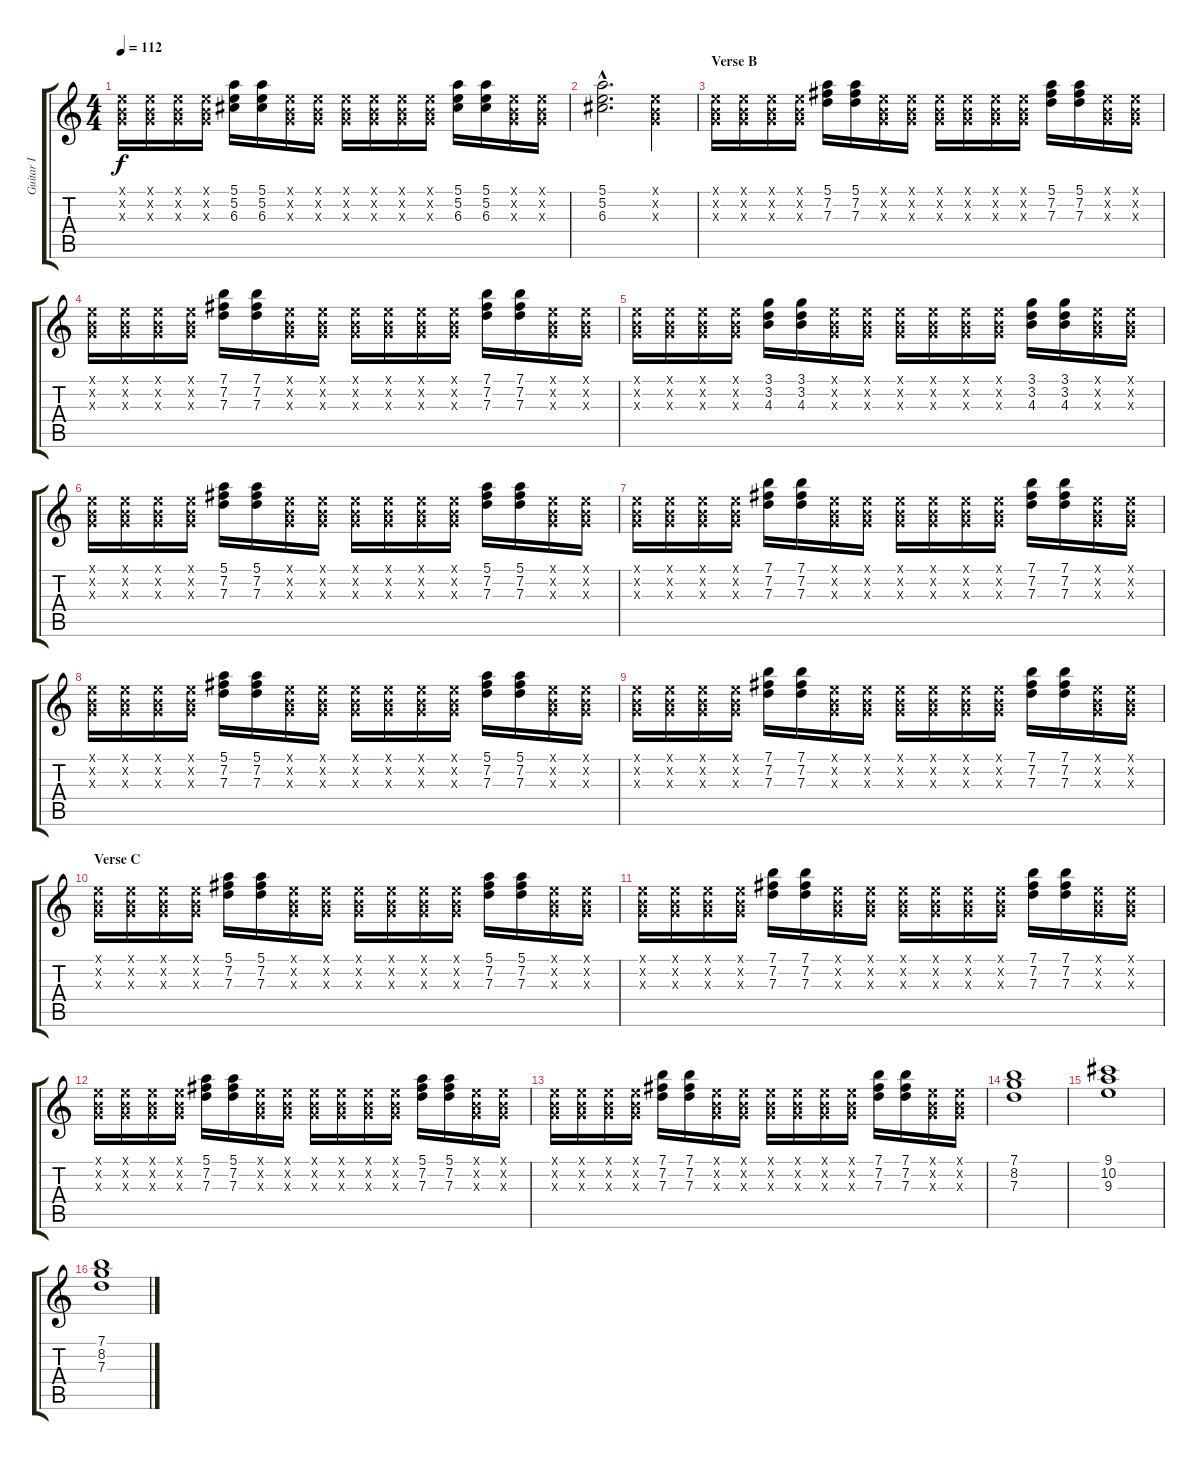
\track ("Guitar I" "Guitar I") {instrument distortionguitar}
\staff {score tabs}
\tuning (E4 B3 G3 D3 A2 E2) {hide}
\ts (4 4)
\tempo 112
\clef g2
\ks c
(0.1{x} 0.2{x} 0.3{x}).16{dy f} (0.1{x} 0.2{x} 0.3{x}).16 (0.1{x} 0.2{x} 0.3{x}).16 (0.1{x} 0.2{x} 0.3{x}).16 (5.1 5.2 6.3).16 (5.1 5.2 6.3).16 (0.1{x} 0.2{x} 0.3{x}).16 (0.1{x} 0.2{x} 0.3{x}).16 (0.1{x} 0.2{x} 0.3{x}).16 (0.1{x} 0.2{x} 0.3{x}).16 (0.1{x} 0.2{x} 0.3{x}).16 (0.1{x} 0.2{x} 0.3{x}).16 (5.1 5.2 6.3).16 (5.1 5.2 6.3).16 (0.1{x} 0.2{x} 0.3{x}).16 (0.1{x} 0.2{x} 0.3{x}).16 |
(5.1{hac} 5.2{hac} 6.3{hac}).2{d} (0.1{x} 0.2{x} 0.3{x}).4 |
\section ("" "Verse B")
(0.1{x} 0.2{x} 0.3{x}).16 (0.1{x} 0.2{x} 0.3{x}).16 (0.1{x} 0.2{x} 0.3{x}).16 (0.1{x} 0.2{x} 0.3{x}).16 (5.1 7.2 7.3).16 (5.1 7.2 7.3).16 (0.1{x} 0.2{x} 0.3{x}).16 (0.1{x} 0.2{x} 0.3{x}).16 (0.1{x} 0.2{x} 0.3{x}).16 (0.1{x} 0.2{x} 0.3{x}).16 (0.1{x} 0.2{x} 0.3{x}).16 (0.1{x} 0.2{x} 0.3{x}).16 (5.1 7.2 7.3).16 (5.1 7.2 7.3).16 (0.1{x} 0.2{x} 0.3{x}).16 (0.1{x} 0.2{x} 0.3{x}).16 |
(0.1{x} 0.2{x} 0.3{x}).16 (0.1{x} 0.2{x} 0.3{x}).16 (0.1{x} 0.2{x} 0.3{x}).16 (0.1{x} 0.2{x} 0.3{x}).16 (7.1 7.2 7.3).16 (7.1 7.2 7.3).16 (0.1{x} 0.2{x} 0.3{x}).16 (0.1{x} 0.2{x} 0.3{x}).16 (0.1{x} 0.2{x} 0.3{x}).16 (0.1{x} 0.2{x} 0.3{x}).16 (0.1{x} 0.2{x} 0.3{x}).16 (0.1{x} 0.2{x} 0.3{x}).16 (7.1 7.2 7.3).16 (7.1 7.2 7.3).16 (0.1{x} 0.2{x} 0.3{x}).16 (0.1{x} 0.2{x} 0.3{x}).16 |
(0.1{x} 0.2{x} 0.3{x}).16 (0.1{x} 0.2{x} 0.3{x}).16 (0.1{x} 0.2{x} 0.3{x}).16 (0.1{x} 0.2{x} 0.3{x}).16 (3.1 3.2 4.3).16 (3.1 3.2 4.3).16 (0.1{x} 0.2{x} 0.3{x}).16 (0.1{x} 0.2{x} 0.3{x}).16 (0.1{x} 0.2{x} 0.3{x}).16 (0.1{x} 0.2{x} 0.3{x}).16 (0.1{x} 0.2{x} 0.3{x}).16 (0.1{x} 0.2{x} 0.3{x}).16 (3.1 3.2 4.3).16 (3.1 3.2 4.3).16 (0.1{x} 0.2{x} 0.3{x}).16 (0.1{x} 0.2{x} 0.3{x}).16 |
(0.1{x} 0.2{x} 0.3{x}).16 (0.1{x} 0.2{x} 0.3{x}).16 (0.1{x} 0.2{x} 0.3{x}).16 (0.1{x} 0.2{x} 0.3{x}).16 (5.1 7.2 7.3).16 (5.1 7.2 7.3).16 (0.1{x} 0.2{x} 0.3{x}).16 (0.1{x} 0.2{x} 0.3{x}).16 (0.1{x} 0.2{x} 0.3{x}).16 (0.1{x} 0.2{x} 0.3{x}).16 (0.1{x} 0.2{x} 0.3{x}).16 (0.1{x} 0.2{x} 0.3{x}).16 (5.1 7.2 7.3).16 (5.1 7.2 7.3).16 (0.1{x} 0.2{x} 0.3{x}).16 (0.1{x} 0.2{x} 0.3{x}).16 |
(0.1{x} 0.2{x} 0.3{x}).16 (0.1{x} 0.2{x} 0.3{x}).16 (0.1{x} 0.2{x} 0.3{x}).16 (0.1{x} 0.2{x} 0.3{x}).16 (7.1 7.2 7.3).16 (7.1 7.2 7.3).16 (0.1{x} 0.2{x} 0.3{x}).16 (0.1{x} 0.2{x} 0.3{x}).16 (0.1{x} 0.2{x} 0.3{x}).16 (0.1{x} 0.2{x} 0.3{x}).16 (0.1{x} 0.2{x} 0.3{x}).16 (0.1{x} 0.2{x} 0.3{x}).16 (7.1 7.2 7.3).16 (7.1 7.2 7.3).16 (0.1{x} 0.2{x} 0.3{x}).16 (0.1{x} 0.2{x} 0.3{x}).16 |
(0.1{x} 0.2{x} 0.3{x}).16 (0.1{x} 0.2{x} 0.3{x}).16 (0.1{x} 0.2{x} 0.3{x}).16 (0.1{x} 0.2{x} 0.3{x}).16 (5.1 7.2 7.3).16 (5.1 7.2 7.3).16 (0.1{x} 0.2{x} 0.3{x}).16 (0.1{x} 0.2{x} 0.3{x}).16 (0.1{x} 0.2{x} 0.3{x}).16 (0.1{x} 0.2{x} 0.3{x}).16 (0.1{x} 0.2{x} 0.3{x}).16 (0.1{x} 0.2{x} 0.3{x}).16 (5.1 7.2 7.3).16 (5.1 7.2 7.3).16 (0.1{x} 0.2{x} 0.3{x}).16 (0.1{x} 0.2{x} 0.3{x}).16 |
(0.1{x} 0.2{x} 0.3{x}).16 (0.1{x} 0.2{x} 0.3{x}).16 (0.1{x} 0.2{x} 0.3{x}).16 (0.1{x} 0.2{x} 0.3{x}).16 (7.1 7.2 7.3).16 (7.1 7.2 7.3).16 (0.1{x} 0.2{x} 0.3{x}).16 (0.1{x} 0.2{x} 0.3{x}).16 (0.1{x} 0.2{x} 0.3{x}).16 (0.1{x} 0.2{x} 0.3{x}).16 (0.1{x} 0.2{x} 0.3{x}).16 (0.1{x} 0.2{x} 0.3{x}).16 (7.1 7.2 7.3).16 (7.1 7.2 7.3).16 (0.1{x} 0.2{x} 0.3{x}).16 (0.1{x} 0.2{x} 0.3{x}).16 |
\section ("" "Verse C")
(0.1{x} 0.2{x} 0.3{x}).16 (0.1{x} 0.2{x} 0.3{x}).16 (0.1{x} 0.2{x} 0.3{x}).16 (0.1{x} 0.2{x} 0.3{x}).16 (5.1 7.2 7.3).16 (5.1 7.2 7.3).16 (0.1{x} 0.2{x} 0.3{x}).16 (0.1{x} 0.2{x} 0.3{x}).16 (0.1{x} 0.2{x} 0.3{x}).16 (0.1{x} 0.2{x} 0.3{x}).16 (0.1{x} 0.2{x} 0.3{x}).16 (0.1{x} 0.2{x} 0.3{x}).16 (5.1 7.2 7.3).16 (5.1 7.2 7.3).16 (0.1{x} 0.2{x} 0.3{x}).16 (0.1{x} 0.2{x} 0.3{x}).16 |
(0.1{x} 0.2{x} 0.3{x}).16 (0.1{x} 0.2{x} 0.3{x}).16 (0.1{x} 0.2{x} 0.3{x}).16 (0.1{x} 0.2{x} 0.3{x}).16 (7.1 7.2 7.3).16 (7.1 7.2 7.3).16 (0.1{x} 0.2{x} 0.3{x}).16 (0.1{x} 0.2{x} 0.3{x}).16 (0.1{x} 0.2{x} 0.3{x}).16 (0.1{x} 0.2{x} 0.3{x}).16 (0.1{x} 0.2{x} 0.3{x}).16 (0.1{x} 0.2{x} 0.3{x}).16 (7.1 7.2 7.3).16 (7.1 7.2 7.3).16 (0.1{x} 0.2{x} 0.3{x}).16 (0.1{x} 0.2{x} 0.3{x}).16 |
(0.1{x} 0.2{x} 0.3{x}).16 (0.1{x} 0.2{x} 0.3{x}).16 (0.1{x} 0.2{x} 0.3{x}).16 (0.1{x} 0.2{x} 0.3{x}).16 (5.1 7.2 7.3).16 (5.1 7.2 7.3).16 (0.1{x} 0.2{x} 0.3{x}).16 (0.1{x} 0.2{x} 0.3{x}).16 (0.1{x} 0.2{x} 0.3{x}).16 (0.1{x} 0.2{x} 0.3{x}).16 (0.1{x} 0.2{x} 0.3{x}).16 (0.1{x} 0.2{x} 0.3{x}).16 (5.1 7.2 7.3).16 (5.1 7.2 7.3).16 (0.1{x} 0.2{x} 0.3{x}).16 (0.1{x} 0.2{x} 0.3{x}).16 |
(0.1{x} 0.2{x} 0.3{x}).16 (0.1{x} 0.2{x} 0.3{x}).16 (0.1{x} 0.2{x} 0.3{x}).16 (0.1{x} 0.2{x} 0.3{x}).16 (7.1 7.2 7.3).16 (7.1 7.2 7.3).16 (0.1{x} 0.2{x} 0.3{x}).16 (0.1{x} 0.2{x} 0.3{x}).16 (0.1{x} 0.2{x} 0.3{x}).16 (0.1{x} 0.2{x} 0.3{x}).16 (0.1{x} 0.2{x} 0.3{x}).16 (0.1{x} 0.2{x} 0.3{x}).16 (7.1 7.2 7.3).16 (7.1 7.2 7.3).16 (0.1{x} 0.2{x} 0.3{x}).16 (0.1{x} 0.2{x} 0.3{x}).16 |
(7.1 8.2 7.3).1 |
(9.1 10.2 9.3).1 |
(7.1 8.2 7.3).1
